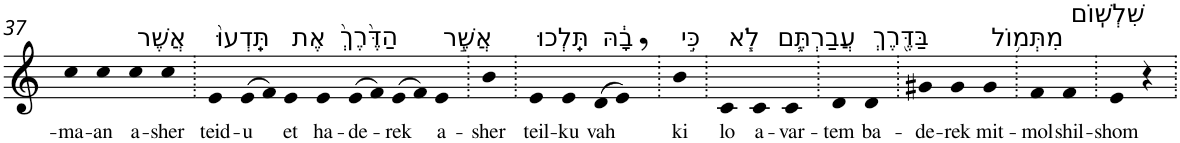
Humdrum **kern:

**kern	**text
*part1	*part1
*staff1	*staff1
*I"Piano	*
*I'Pno	*
!!LO:PB:g=z
*clefG2	*
*k[]	*
=37	=37
!	!LO:LY:b
4cc	-ma-
!	!LO:LY:b
4cc	-an
!LO:TX:a:t=אֲשֶׁר	!
!	!LO:LY:b
4cc	a-
!	!LO:LY:b
4cc	-sher
=38.	=38.
!LO:TX:a:t=תֵּֽדְעוּ֙	!
!	!LO:LY:b
4e	teid-
!	!LO:LY:b
(>8e	-u
8f)	.
!LO:TX:a:t=אֶת	!
!	!LO:LY:b
4e	et
!LO:TX:a:t=הַדֶּ֙רֶךְ֙	!
!	!LO:LY:b
4e	ha-
!	!LO:LY:b
(>8e	-de-
8f)	.
!	!LO:LY:b
(>8e	-rek
8f)	.
!LO:TX:a:t=אֲשֶׁ֣ר	!
!	!LO:LY:b
4e	a-
=39.	=39.
!	!LO:LY:b
4b	-sher
=40.	=40.
!LO:TX:a:t=תֵּֽלְכוּ	!
!	!LO:LY:b
4e	teil-
!	!LO:LY:b
4e	-ku
!LO:TX:a:t=בָ֔הּ	!
!	!LO:LY:b
(>8d	vah
8e,)	.
=41.	=41.
!LO:TX:a:t=כִּ֣י	!
!	!LO:LY:b
4b	ki
=42.	=42.
!LO:TX:a:t=לֹ֧א	!
!	!LO:LY:b
4c	lo
!LO:TX:a:t=עֲבַרְתֶּ֛ם	!
!	!LO:LY:b
4c	a-
!	!LO:LY:b
4c	-var-
=43.	=43.
!	!LO:LY:b
4d	-tem
!LO:TX:a:t=בַּדֶּ֖רֶךְ	!
!	!LO:LY:b
4d	ba-
=44.	=44.
!	!LO:LY:b
4g#X	-de-
!	!LO:LY:b
4g#	-rek
!LO:TX:a:t=מִתְּמ֥וֹל	!
!	!LO:LY:b
4g#	mit-
=45.	=45.
!	!LO:LY:b
4f	-mol
!LO:TX:a:t=שִׁלְשֽׁוֹם	!
!	!LO:LY:b
4f	shil-
=46.	=46.
!	!LO:LY:b
4e	-shom
4r	.
=.	=.
*-	*-
